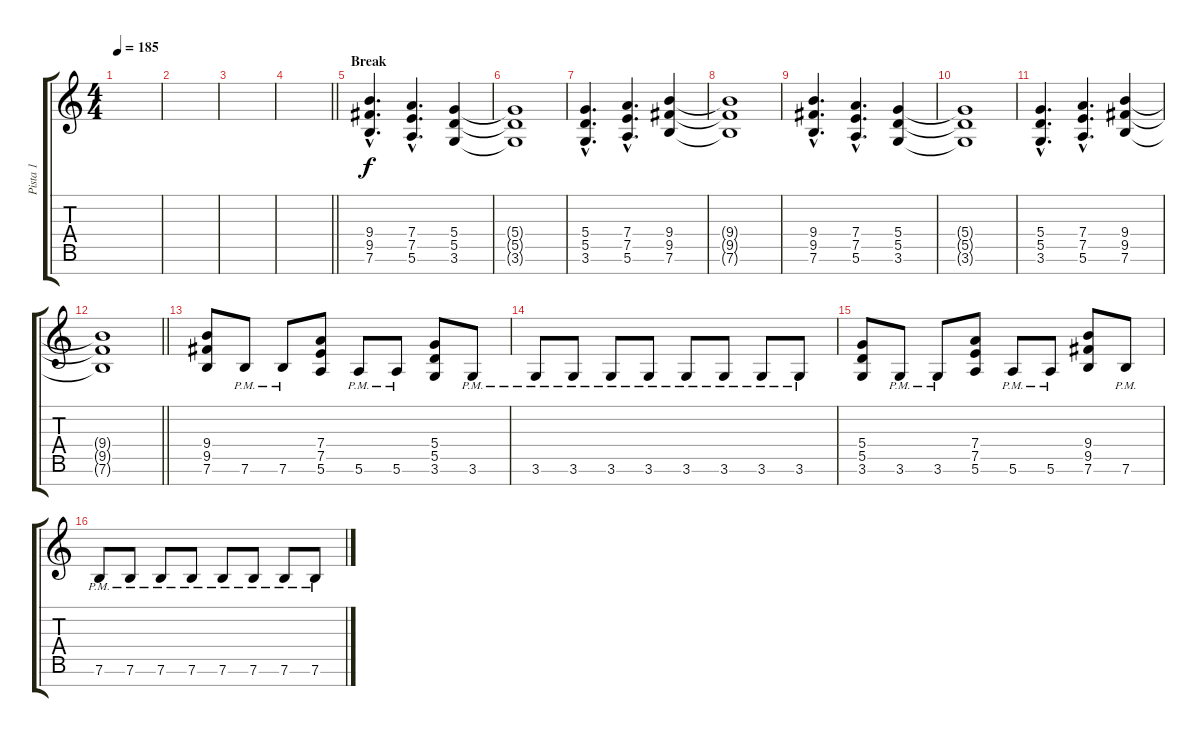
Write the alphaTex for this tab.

\track ("Pista 1" "Pista 1") {instrument distortionguitar}
\staff {score tabs}
\tuning (E4 B3 G3 D3 A2 E2 B1) {hide}
\ts (4 4)
\tempo 185
\clef g2
\ks c
|
|
|
\barLineRight lightlight
|
\section ("" "Break")
(9.4{hac} 9.5{hac} 7.6{hac}).4{d} (7.4{hac} 7.5{hac} 5.6{hac}).4{d} (5.4 5.5 3.6).4 |
(5.4{t} 5.5{t} 3.6{t}).1 |
(5.4{hac} 5.5{hac} 3.6{hac}).4{d} (7.4{hac} 7.5{hac} 5.6{hac}).4{d} (9.4 9.5 7.6).4 |
(9.4{t} 9.5{t} 7.6{t}).1 |
(9.4{hac} 9.5{hac} 7.6{hac}).4{d} (7.4{hac} 7.5{hac} 5.6{hac}).4{d} (5.4 5.5 3.6).4 |
(5.4{t} 5.5{t} 3.6{t}).1 |
(5.4{hac} 5.5{hac} 3.6{hac}).4{d} (7.4{hac} 7.5{hac} 5.6{hac}).4{d} (9.4 9.5 7.6).4 |
\barLineRight lightlight
(9.4{t} 9.5{t} 7.6{t}).1 |
(9.4 9.5 7.6).8 7.6{pm}.8 7.6{pm}.8 (7.4 7.5 5.6).8 5.6{pm}.8 5.6{pm}.8 (5.4 5.5 3.6).8 3.6{pm}.8 |
3.6{pm}.8 3.6{pm}.8 3.6{pm}.8 3.6{pm}.8 3.6{pm}.8 3.6{pm}.8 3.6{pm}.8 3.6{pm}.8 |
(5.4 5.5 3.6).8 3.6{pm}.8 3.6{pm}.8 (7.4 7.5 5.6).8 5.6{pm}.8 5.6{pm}.8 (9.4 9.5 7.6).8 7.6{pm}.8 |
7.6{pm}.8 7.6{pm}.8 7.6{pm}.8 7.6{pm}.8 7.6{pm}.8 7.6{pm}.8 7.6{pm}.8 7.6{pm}.8
